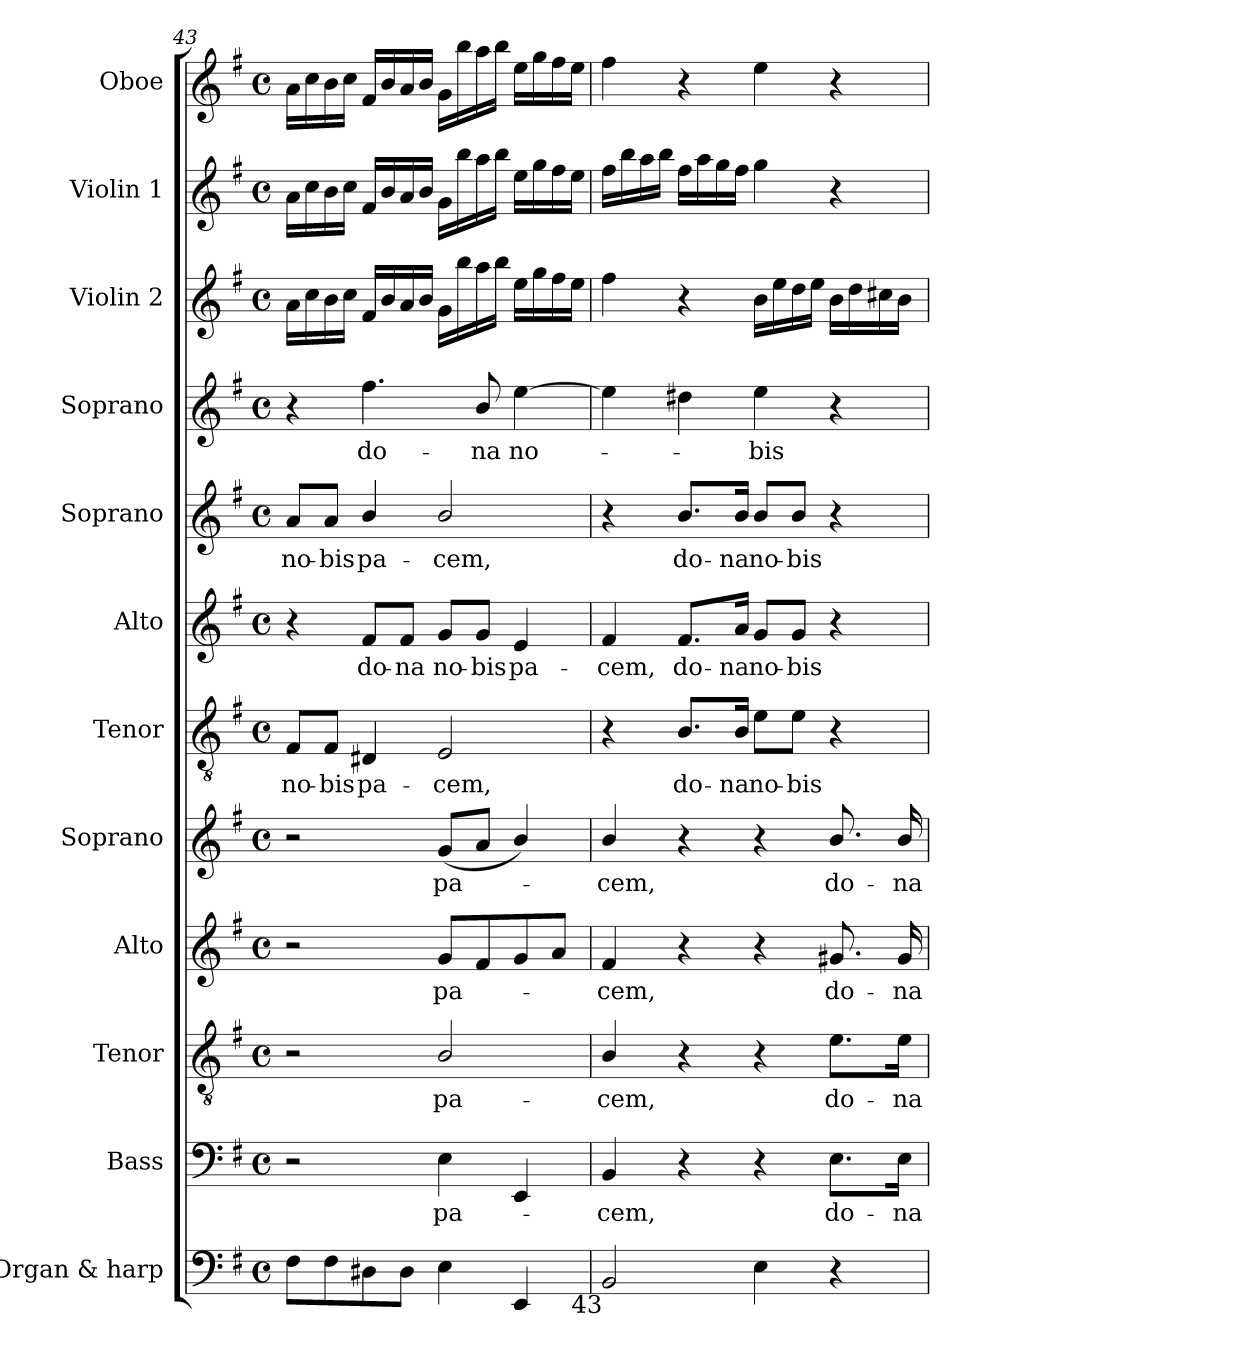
**kern	**kern	**text	**kern	**text	**kern	**text	**kern	**text	**kern	**text	**kern	**text	**kern	**text	**kern	**text	**kern	**kern	**kern
*part12	*part11	*part11	*part10	*part10	*part9	*part9	*part8	*part8	*part7	*part7	*part6	*part6	*part5	*part5	*part4	*part4	*part3	*part2	*part1
*staff12	*staff11	*staff11	*staff10	*staff10	*staff9	*staff9	*staff8	*staff8	*staff7	*staff7	*staff6	*staff6	*staff5	*staff5	*staff4	*staff4	*staff3	*staff2	*staff1
*I"Organ & harp	*I"Bass	*	*I"Tenor	*	*I"Alto	*	*I"Soprano	*	*I"Tenor	*	*I"Alto	*	*I"Soprano	*	*I"Soprano	*	*I"Violin 2	*I"Violin 1	*I"Oboe
*I'Org. & H.	*I'B.	*	*I'T.	*	*I'A.	*	*I'S.	*	*I'T.	*	*I'A.	*	*I'S.	*	*I'S.	*	*I'Vln. 2	*I'Vln. 1	*I'Ob.
*clefF4	*clefF4	*	*clefGv2	*	*clefG2	*	*clefG2	*	*clefGv2	*	*clefG2	*	*clefG2	*	*clefG2	*	*clefG2	*clefG2	*clefG2
*	*	*	*ITrd7c12	*	*	*	*	*	*ITrd7c12	*	*	*	*	*	*	*	*	*	*
*k[f#]	*k[f#]	*	*k[f#]	*	*k[f#]	*	*k[f#]	*	*k[f#]	*	*k[f#]	*	*k[f#]	*	*k[f#]	*	*k[f#]	*k[f#]	*k[f#]
*G:	*G:	*	*G:	*	*G:	*	*G:	*	*G:	*	*G:	*	*G:	*	*G:	*	*G:	*G:	*G:
*M4/4	*M4/4	*	*M4/4	*	*M4/4	*	*M4/4	*	*M4/4	*	*M4/4	*	*M4/4	*	*M4/4	*	*M4/4	*M4/4	*M4/4
*met(c)	*met(c)	*	*met(c)	*	*met(c)	*	*met(c)	*	*met(c)	*	*met(c)	*	*met(c)	*	*met(c)	*	*met(c)	*met(c)	*met(c)
=43	=43	=43	=43	=43	=43	=43	=43	=43	=43	=43	=43	=43	=43	=43	=43	=43	=43	=43	=43
!	!	!	!	!	!	!	!	!	!	!LO:LY:b:color=#000000	!	!	!	!	!	!	!	!	!
!	!	!	!	!	!	!	!	!	!	!	!	!	!	!LO:LY:b:color=#000000	!	!	!	!	!
8F#i\L	2r	.	2r	.	2r	.	2r	.	8FF#i/L	no-	4r	.	8ai/L	no-	4r	.	16ai\LL	16ai\LL	16ai\LL
.	.	.	.	.	.	.	.	.	.	.	.	.	.	.	.	.	16cci\	16cci\	16cci\
!	!	!	!	!	!	!	!	!	!	!LO:LY:b:color=#000000	!	!	!	!	!	!	!	!	!
!	!	!	!	!	!	!	!	!	!	!	!	!	!	!LO:LY:b:color=#000000	!	!	!	!	!
8F#i\	.	.	.	.	.	.	.	.	8FF#i/J	-bis	.	.	8ai/J	-bis	.	.	16bi\	16bi\	16bi\
.	.	.	.	.	.	.	.	.	.	.	.	.	.	.	.	.	16cci\JJ	16cci\JJ	16cci\JJ
!	!	!	!	!	!	!	!	!	!	!LO:LY:b:color=#000000	!	!	!	!	!	!	!	!	!
!	!	!	!	!	!	!	!	!	!	!	!	!LO:LY:b:color=#000000	!	!	!	!	!	!	!
!	!	!	!	!	!	!	!	!	!	!	!	!	!	!LO:LY:b:color=#000000	!	!	!	!	!
!	!	!	!	!	!	!	!	!	!	!	!	!	!	!	!	!LO:LY:b:color=#000000	!	!	!
8D#Xi\	.	.	.	.	.	.	.	.	4DD#Xi/	pa-	8f#i/L	do-	4bi/	pa-	4.ff#i\	do-	16f#i/LL	16f#i/LL	16f#i/LL
.	.	.	.	.	.	.	.	.	.	.	.	.	.	.	.	.	16bi/	16bi/	16bi/
!	!	!	!	!	!	!	!	!	!	!	!	!LO:LY:b:color=#000000	!	!	!	!	!	!	!
8D#i\J	.	.	.	.	.	.	.	.	.	.	8f#i/J	-na	.	.	.	.	16ai/	16ai/	16ai/
.	.	.	.	.	.	.	.	.	.	.	.	.	.	.	.	.	16bi/JJ	16bi/JJ	16bi/JJ
!	!	!LO:LY:b:color=#000000	!	!	!	!	!	!	!	!	!	!	!	!	!	!	!	!	!
!	!	!	!	!LO:LY:b:color=#000000	!	!	!	!	!	!	!	!	!	!	!	!	!	!	!
!	!	!	!	!	!	!LO:LY:b:color=#000000	!	!	!	!	!	!	!	!	!	!	!	!	!
!	!	!	!	!	!	!	!	!LO:LY:b:color=#000000	!	!	!	!	!	!	!	!	!	!	!
!	!	!	!	!	!	!	!	!	!	!LO:LY:b:color=#000000	!	!	!	!	!	!	!	!	!
!	!	!	!	!	!	!	!	!	!	!	!	!LO:LY:b:color=#000000	!	!	!	!	!	!	!
!	!	!	!	!	!	!	!	!	!	!	!	!	!	!LO:LY:b:color=#000000	!	!	!	!	!
4Ei\	4Ei\	pa-	2BBi/	pa-	8gi/L	pa-	(8gi/L	pa-	2EEi/	-cem,	8gi/L	no-	2bi/	-cem,	.	.	16gi\LL	16gi\LL	16gi\LL
.	.	.	.	.	.	.	.	.	.	.	.	.	.	.	.	.	16bbi\	16bbi\	16bbi\
!	!	!	!	!	!	!	!	!	!	!	!	!LO:LY:b:color=#000000	!	!	!	!	!	!	!
!	!	!	!	!	!	!	!	!	!	!	!	!	!	!	!	!LO:LY:b:color=#000000	!	!	!
.	.	.	.	.	8f#i/	.	8ai/J	.	.	.	8gi/J	-bis	.	.	8bi/	-na	16aai\	16aai\	16aai\
.	.	.	.	.	.	.	.	.	.	.	.	.	.	.	.	.	16bbi\JJ	16bbi\JJ	16bbi\JJ
!	!	!	!	!	!	!	!	!	!	!	!	!LO:LY:b:color=#000000	!	!	!	!	!	!	!
!	!	!	!	!	!	!	!	!	!	!	!	!	!	!	!	!LO:LY:b:color=#000000	!	!	!
4EEi/	4EEi/	.	.	.	8gi/	.	4bi/)	.	.	.	4ei/	pa-	.	.	[4eei\	no-	16eei\LL	16eei\LL	16eei\LL
.	.	.	.	.	.	.	.	.	.	.	.	.	.	.	.	.	16ggi\	16ggi\	16ggi\
.	.	.	.	.	8ai/J	.	.	.	.	.	.	.	.	.	.	.	16ff#i\	16ff#i\	16ff#i\
.	.	.	.	.	.	.	.	.	.	.	.	.	.	.	.	.	16eei\JJ	16eei\JJ	16eei\JJ
!!LO:PB:g=z
=44	=44	=44	=44	=44	=44	=44	=44	=44	=44	=44	=44	=44	=44	=44	=44	=44	=44	=44	=44
!	!	!LO:LY:b:color=#000000	!	!	!	!	!	!	!	!	!	!	!	!	!	!	!	!	!
!	!	!	!	!LO:LY:b:color=#000000	!	!	!	!	!	!	!	!	!	!	!	!	!	!	!
!	!	!	!	!	!	!LO:LY:b:color=#000000	!	!	!	!	!	!	!	!	!	!	!	!	!
!	!	!	!	!	!	!	!	!LO:LY:b:color=#000000	!	!	!	!	!	!	!	!	!	!	!
!LO:TX:b:rj:t=43	!	!	!	!	!	!	!	!	!	!	!	!	!	!	!	!	!	!	!
!	!	!	!	!	!	!	!	!	!	!	!	!LO:LY:b:color=#000000	!	!	!	!	!	!	!
2BBi/	4BBi/	-cem,	4BBi/	-cem,	4f#i/	-cem,	4bi/	-cem,	4r	.	4f#i/	-cem,	4r	.	4eei\]	.	4ff#i\	16ff#i\LL	4ff#i\
.	.	.	.	.	.	.	.	.	.	.	.	.	.	.	.	.	.	16bbi\	.
.	.	.	.	.	.	.	.	.	.	.	.	.	.	.	.	.	.	16aai\	.
.	.	.	.	.	.	.	.	.	.	.	.	.	.	.	.	.	.	16bbi\JJ	.
!	!	!	!	!	!	!	!	!	!	!LO:LY:b:color=#000000	!	!	!	!	!	!	!	!	!
!	!	!	!	!	!	!	!	!	!	!	!	!LO:LY:b:color=#000000	!	!	!	!	!	!	!
!	!	!	!	!	!	!	!	!	!	!	!	!	!	!LO:LY:b:color=#000000	!	!	!	!	!
.	4r	.	4r	.	4r	.	4r	.	8.BBi/L	do-	8.f#i/L	do-	8.bi/L	do-	4dd#Xi\	.	4r	16ff#i\LL	4r
.	.	.	.	.	.	.	.	.	.	.	.	.	.	.	.	.	.	16aai\	.
.	.	.	.	.	.	.	.	.	.	.	.	.	.	.	.	.	.	16ggi\	.
!	!	!	!	!	!	!	!	!	!	!LO:LY:b:color=#000000	!	!	!	!	!	!	!	!	!
!	!	!	!	!	!	!	!	!	!	!	!	!LO:LY:b:color=#000000	!	!	!	!	!	!	!
!	!	!	!	!	!	!	!	!	!	!	!	!	!	!LO:LY:b:color=#000000	!	!	!	!	!
.	.	.	.	.	.	.	.	.	16BBi/Jk	-na	16ai/Jk	-na	16bi/Jk	-na	.	.	.	16ff#i\JJ	.
!	!	!	!	!	!	!	!	!	!	!LO:LY:b:color=#000000	!	!	!	!	!	!	!	!	!
!	!	!	!	!	!	!	!	!	!	!	!	!LO:LY:b:color=#000000	!	!	!	!	!	!	!
!	!	!	!	!	!	!	!	!	!	!	!	!	!	!LO:LY:b:color=#000000	!	!	!	!	!
!	!	!	!	!	!	!	!	!	!	!	!	!	!	!	!	!LO:LY:b:color=#000000	!	!	!
4Ei\	4r	.	4r	.	4r	.	4r	.	8Ei\L	no-	8gi/L	no-	8bi/L	no-	4eei\	-bis	16bi\LL	4ggi\	4eei\
.	.	.	.	.	.	.	.	.	.	.	.	.	.	.	.	.	16eei\	.	.
!	!	!	!	!	!	!	!	!	!	!LO:LY:b:color=#000000	!	!	!	!	!	!	!	!	!
!	!	!	!	!	!	!	!	!	!	!	!	!LO:LY:b:color=#000000	!	!	!	!	!	!	!
!	!	!	!	!	!	!	!	!	!	!	!	!	!	!LO:LY:b:color=#000000	!	!	!	!	!
.	.	.	.	.	.	.	.	.	8Ei\J	-bis	8gi/J	-bis	8bi/J	-bis	.	.	16ddi\	.	.
.	.	.	.	.	.	.	.	.	.	.	.	.	.	.	.	.	16eei\JJ	.	.
!	!	!LO:LY:b:color=#000000	!	!	!	!	!	!	!	!	!	!	!	!	!	!	!	!	!
!	!	!	!	!LO:LY:b:color=#000000	!	!	!	!	!	!	!	!	!	!	!	!	!	!	!
!	!	!	!	!	!	!LO:LY:b:color=#000000	!	!	!	!	!	!	!	!	!	!	!	!	!
!	!	!	!	!	!	!	!	!LO:LY:b:color=#000000	!	!	!	!	!	!	!	!	!	!	!
4r	8.Ei\L	do-	8.Ei\L	do-	8.g#Xi/	do-	8.bi/	do-	4r	.	4r	.	4r	.	4r	.	16bi\LL	4r	4r
.	.	.	.	.	.	.	.	.	.	.	.	.	.	.	.	.	16ddi\	.	.
.	.	.	.	.	.	.	.	.	.	.	.	.	.	.	.	.	16cc#Xi\	.	.
!	!	!LO:LY:b:color=#000000	!	!	!	!	!	!	!	!	!	!	!	!	!	!	!	!	!
!	!	!	!	!LO:LY:b:color=#000000	!	!	!	!	!	!	!	!	!	!	!	!	!	!	!
!	!	!	!	!	!	!LO:LY:b:color=#000000	!	!	!	!	!	!	!	!	!	!	!	!	!
!	!	!	!	!	!	!	!	!LO:LY:b:color=#000000	!	!	!	!	!	!	!	!	!	!	!
.	16Ei\Jk	-na	16Ei\Jk	-na	16g#i/	-na	16bi/	-na	.	.	.	.	.	.	.	.	16bi\JJ	.	.
=	=	=	=	=	=	=	=	=	=	=	=	=	=	=	=	=	=	=	=
*-	*-	*-	*-	*-	*-	*-	*-	*-	*-	*-	*-	*-	*-	*-	*-	*-	*-	*-	*-
